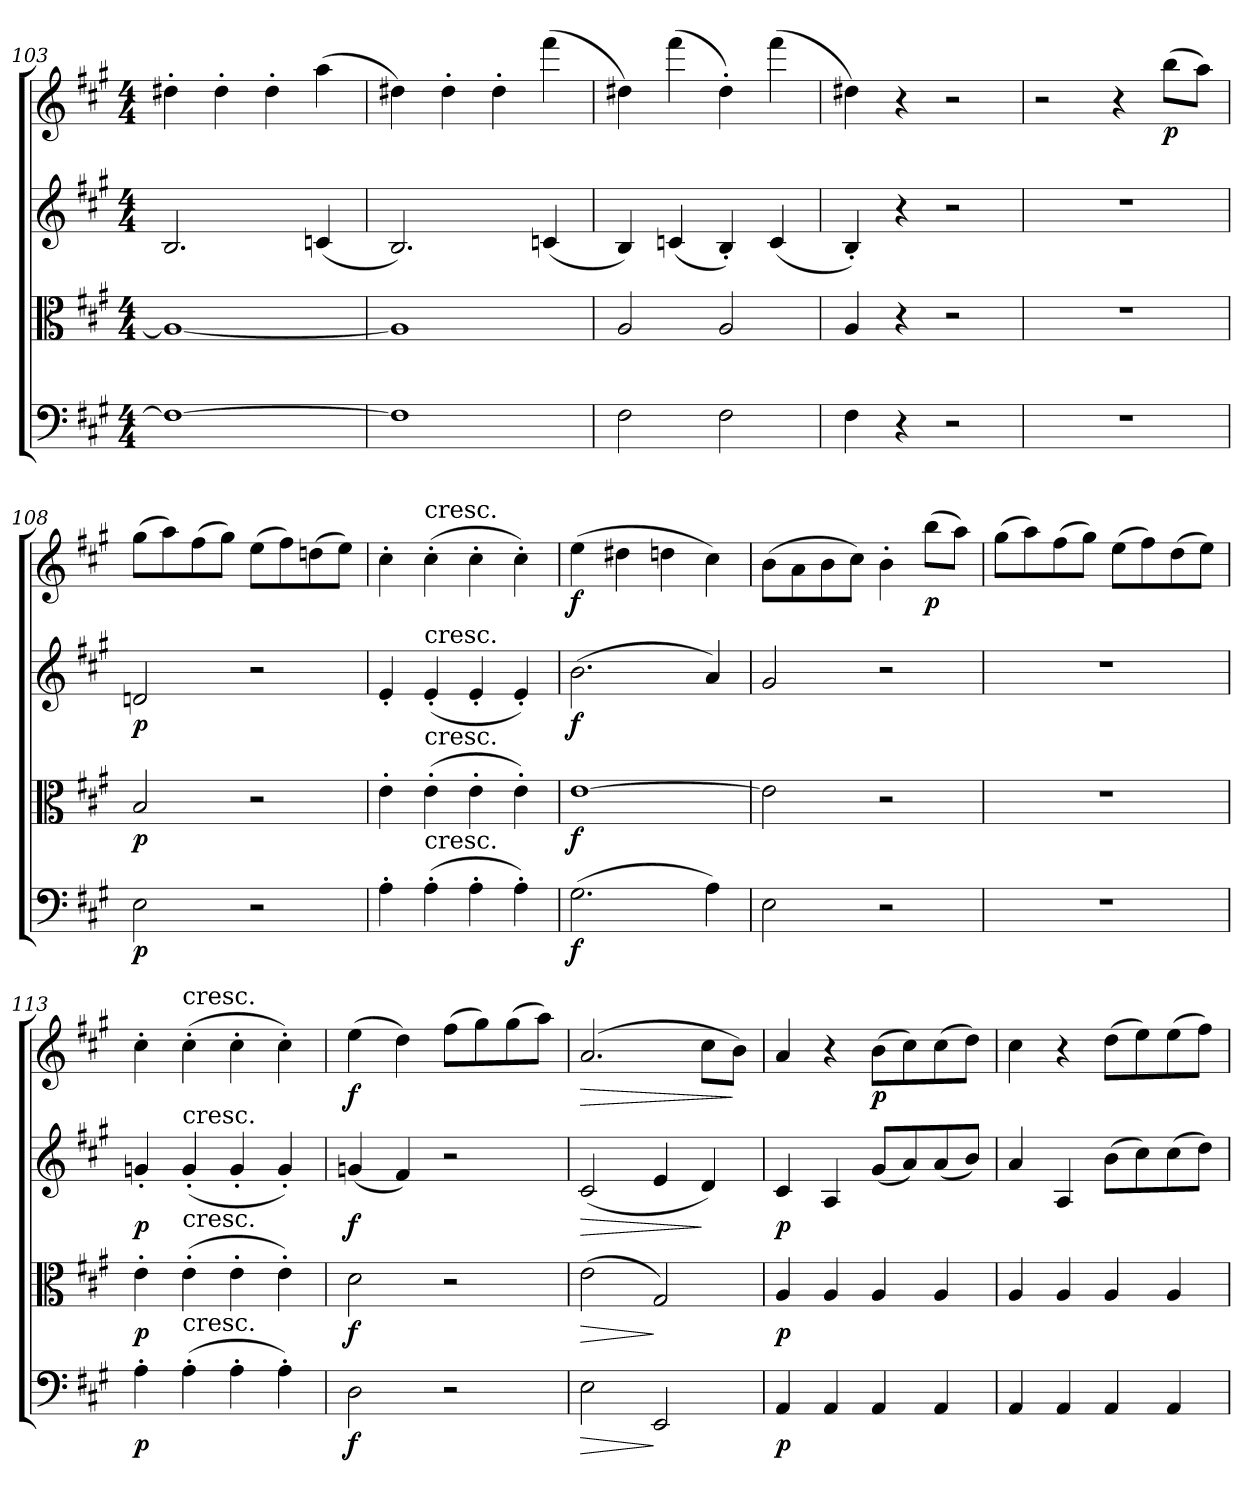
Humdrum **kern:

**kern	**dynam	**kern	**dynam	**kern	**dynam	**kern	**dynam
*part4	*part4	*part3	*part3	*part2	*part2	*part1	*part1
*staff4	*staff4	*staff3	*staff3	*staff2	*staff2	*staff1	*staff1
*clefF4	*	*clefC3	*	*clefG2	*	*clefG2	*
*k[f#c#g#]	*	*k[f#c#g#]	*	*k[f#c#g#]	*	*k[f#c#g#]	*
*A:	*	*A:	*	*A:	*	*A:	*
*M4/4	*	*M4/4	*	*M4/4	*	*M4/4	*
=103	=103	=103	=103	=103	=103	=103	=103
1F#\_	.	1A/_	.	2.B/	.	4dd#X'\	.
.	.	.	.	.	.	4dd#'\	.
.	.	.	.	.	.	4dd#'\	.
.	.	.	.	(4cn/	.	(4aa\	.
=104	=104	=104	=104	=104	=104	=104	=104
1F#\]	.	1A/]	.	2.B/)	.	4dd#X\)	.
.	.	.	.	.	.	4dd#'\	.
.	.	.	.	.	.	4dd#'\	.
.	.	.	.	(4cn/	.	(4fff#\	.
=105	=105	=105	=105	=105	=105	=105	=105
2F#\	.	2A/	.	4B/)	.	4dd#X\)	.
.	.	.	.	(4cn/	.	(4fff#\	.
2F#\	.	2A/	.	4B'/)	.	4dd#'\)	.
.	.	.	.	(4c/	.	(4fff#\	.
=106	=106	=106	=106	=106	=106	=106	=106
4F#\	.	4A/	.	4B'/)	.	4dd#X\)	.
4r	.	4r	.	4r	.	4r	.
2r	.	2r	.	2r	.	2r	.
=107	=107	=107	=107	=107	=107	=107	=107
1r	.	1r	.	1r	.	2r	.
.	.	.	.	.	.	4r	.
.	.	.	.	.	.	(8bb\L	p
.	.	.	.	.	.	8aa\J)	.
=108	=108	=108	=108	=108	=108	=108	=108
2E\	p	2B/	p	2dn/	p	(8gg#\L	.
.	.	.	.	.	.	8aa\)	.
.	.	.	.	.	.	(8ff#\	.
.	.	.	.	.	.	8gg#\J)	.
2r	.	2r	.	2r	.	(8ee\L	.
.	.	.	.	.	.	8ff#\)	.
.	.	.	.	.	.	(8ddn\	.
.	.	.	.	.	.	8ee\J)	.
=109	=109	=109	=109	=109	=109	=109	=109
4A'\	.	4e'\	.	4e'/	.	4cc#'\	.
!	!	!	!	!	!	!LO:TX:t=cresc.	!
!	!	!	!	!LO:TX:t=cresc.	!	!	!
!	!	!LO:TX:t=cresc.	!	!	!	!	!
!LO:TX:t=cresc.	!	!	!	!	!	!	!
(4A'\	.	(4e'\	.	(4e'/	.	(4cc#'\	.
4A'\	.	4e'\	.	4e'/	.	4cc#'\	.
4A'\)	.	4e'\)	.	4e'/)	.	4cc#'\)	.
=110	=110	=110	=110	=110	=110	=110	=110
(2.G#\	f	[1e\	f	(2.b\	f	(4ee\	f
.	.	.	.	.	.	4dd#X\	.
.	.	.	.	.	.	4ddn\	.
4A\)	.	.	.	4a/)	.	4cc#\)	.
=111	=111	=111	=111	=111	=111	=111	=111
2E\	.	2e\]	.	2g#/	.	(8b\L	.
.	.	.	.	.	.	8a\	.
.	.	.	.	.	.	8b\	.
.	.	.	.	.	.	8cc#\J)	.
2r	.	2r	.	2r	.	4b'\	.
.	.	.	.	.	.	(8bb\L	p
.	.	.	.	.	.	8aa\J)	.
=112	=112	=112	=112	=112	=112	=112	=112
1r	.	1r	.	1r	.	(8gg#\L	.
.	.	.	.	.	.	8aa\)	.
.	.	.	.	.	.	(8ff#\	.
.	.	.	.	.	.	8gg#\J)	.
.	.	.	.	.	.	(8ee\L	.
.	.	.	.	.	.	8ff#\)	.
.	.	.	.	.	.	(8dd\	.
.	.	.	.	.	.	8ee\J)	.
=113	=113	=113	=113	=113	=113	=113	=113
4A'\	p	4e'\	p	4gn'/	p	4cc#'\	.
!	!	!	!	!	!	!LO:TX:t=cresc.	!
!	!	!	!	!LO:TX:t=cresc.	!	!	!
!	!	!LO:TX:t=cresc.	!	!	!	!	!
!LO:TX:t=cresc.	!	!	!	!	!	!	!
(4A'\	.	(4e'\	.	(4g'/	.	(4cc#'\	.
4A'\	.	4e'\	.	4g'/	.	4cc#'\	.
4A'\)	.	4e'\)	.	4g'/)	.	4cc#'\)	.
=114	=114	=114	=114	=114	=114	=114	=114
2D\	f	2d\	f	(4gn/	f	(4ee\	f
.	.	.	.	4f#/)	.	4dd\)	.
2r	.	2r	.	2r	.	(8ff#\L	.
.	.	.	.	.	.	8gg#\)	.
.	.	.	.	.	.	(8gg#\	.
.	.	.	.	.	.	8aa\J)	.
=115	=115	=115	=115	=115	=115	=115	=115
!	!LO:HP:b	!	!LO:HP:b	!	!LO:HP:b	!	!LO:HP:b
2E\	>	(2e\	>	(2c#/	>	(2.a/	>
2EE/	]	2G#/)	]	4e/	.	.	.
.	.	.	.	4d/)	]	8cc#\L	.
.	.	.	.	.	.	8b\J)	]
=116	=116	=116	=116	=116	=116	=116	=116
4AA/	p	4A/	p	4c#/	p	4a/	.
4AA/	.	4A/	.	4A/	.	4r	.
4AA/	.	4A/	.	(8g#/L	.	(8b\L	p
.	.	.	.	8a/)	.	8cc#\)	.
4AA/	.	4A/	.	(8a/	.	(8cc#\	.
.	.	.	.	8b/J)	.	8dd\J)	.
=117	=117	=117	=117	=117	=117	=117	=117
4AA/	.	4A/	.	4a/	.	4cc#\	.
4AA/	.	4A/	.	4A/	.	4r	.
4AA/	.	4A/	.	(8b\L	.	(8dd\L	.
.	.	.	.	8cc#\)	.	8ee\)	.
4AA/	.	4A/	.	(8cc#\	.	(8ee\	.
.	.	.	.	8dd\J)	.	8ff#\J)	.
=	=	=	=	=	=	=	=
*-	*-	*-	*-	*-	*-	*-	*-
